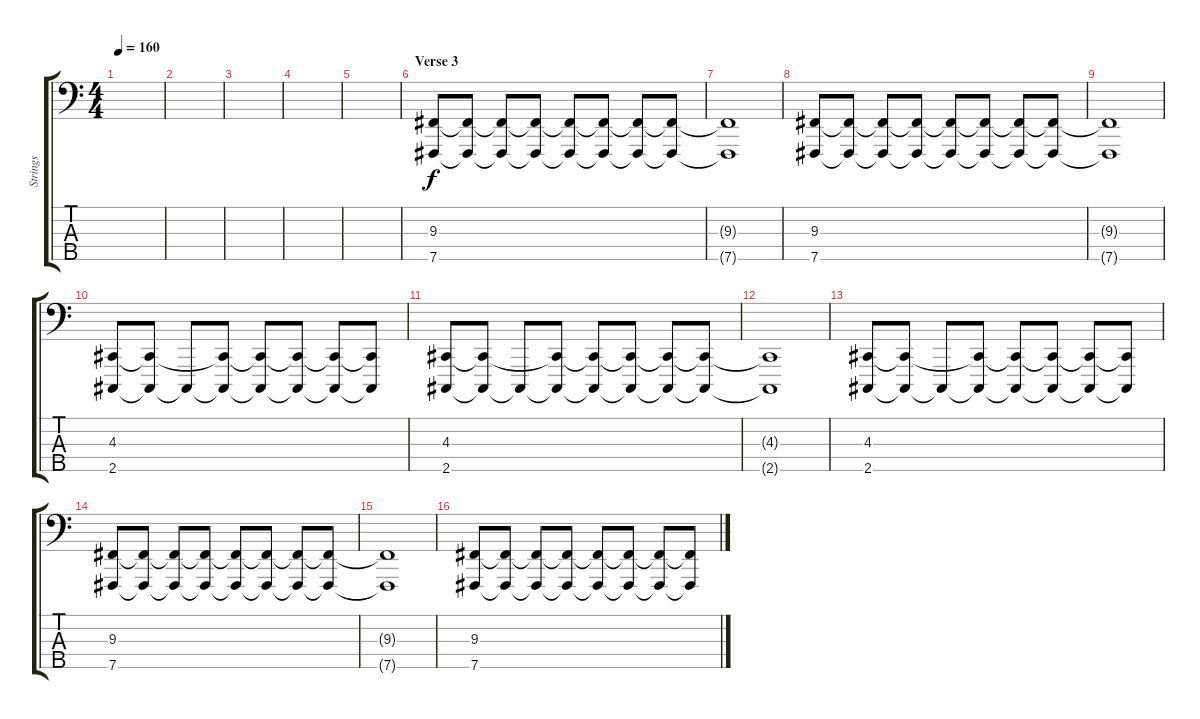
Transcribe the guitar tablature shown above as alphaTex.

\track ("Strings" "Strings") {instrument stringensemble1}
\staff {score tabs}
\tuning (G2 D2 A1 E1 B0) {hide}
\ts (4 4)
\tempo 160
\clef f4
\ks c
|
|
|
|
|
\section ("" "Verse 3")
(9.3 7.5).8 (9.3{t} 7.5{t}).8 (9.3{t} 7.5{t}).8 (9.3{t} 7.5{t}).8 (9.3{t} 7.5{t}).8 (9.3{t} 7.5{t}).8 (9.3{t} 7.5{t}).8 (9.3{t} 7.5{t}).8 |
(9.3{t} 7.5{t}).1 |
(9.3 7.5).8 (9.3{t} 7.5{t}).8 (9.3{t} 7.5{t}).8 (9.3{t} 7.5{t}).8 (9.3{t} 7.5{t}).8 (9.3{t} 7.5{t}).8 (9.3{t} 7.5{t}).8 (9.3{t} 7.5{t}).8 |
(9.3{t} 7.5{t}).1 |
(4.3 2.5).8 (4.3{t} 2.5{t}).8 2.5{t}.8 (4.3{t} 2.5{t}).8 (4.3{t} 2.5{t}).8 (4.3{t} 2.5{t}).8 (4.3{t} 2.5{t}).8 (4.3{t} 2.5{t}).8 |
(4.3 2.5).8 (4.3{t} 2.5{t}).8 2.5{t}.8 (4.3{t} 2.5{t}).8 (4.3{t} 2.5{t}).8 (4.3{t} 2.5{t}).8 (4.3{t} 2.5{t}).8 (4.3{t} 2.5{t}).8 |
(4.3{t} 2.5{t}).1 |
(4.3 2.5).8 (4.3{t} 2.5{t}).8 2.5{t}.8 (4.3{t} 2.5{t}).8 (4.3{t} 2.5{t}).8 (4.3{t} 2.5{t}).8 (4.3{t} 2.5{t}).8 (4.3{t} 2.5{t}).8 |
(9.3 7.5).8 (9.3{t} 7.5{t}).8 (9.3{t} 7.5{t}).8 (9.3{t} 7.5{t}).8 (9.3{t} 7.5{t}).8 (9.3{t} 7.5{t}).8 (9.3{t} 7.5{t}).8 (9.3{t} 7.5{t}).8 |
(9.3{t} 7.5{t}).1 |
(9.3 7.5).8 (9.3{t} 7.5{t}).8 (9.3{t} 7.5{t}).8 (9.3{t} 7.5{t}).8 (9.3{t} 7.5{t}).8 (9.3{t} 7.5{t}).8 (9.3{t} 7.5{t}).8 (9.3{t} 7.5{t}).8
